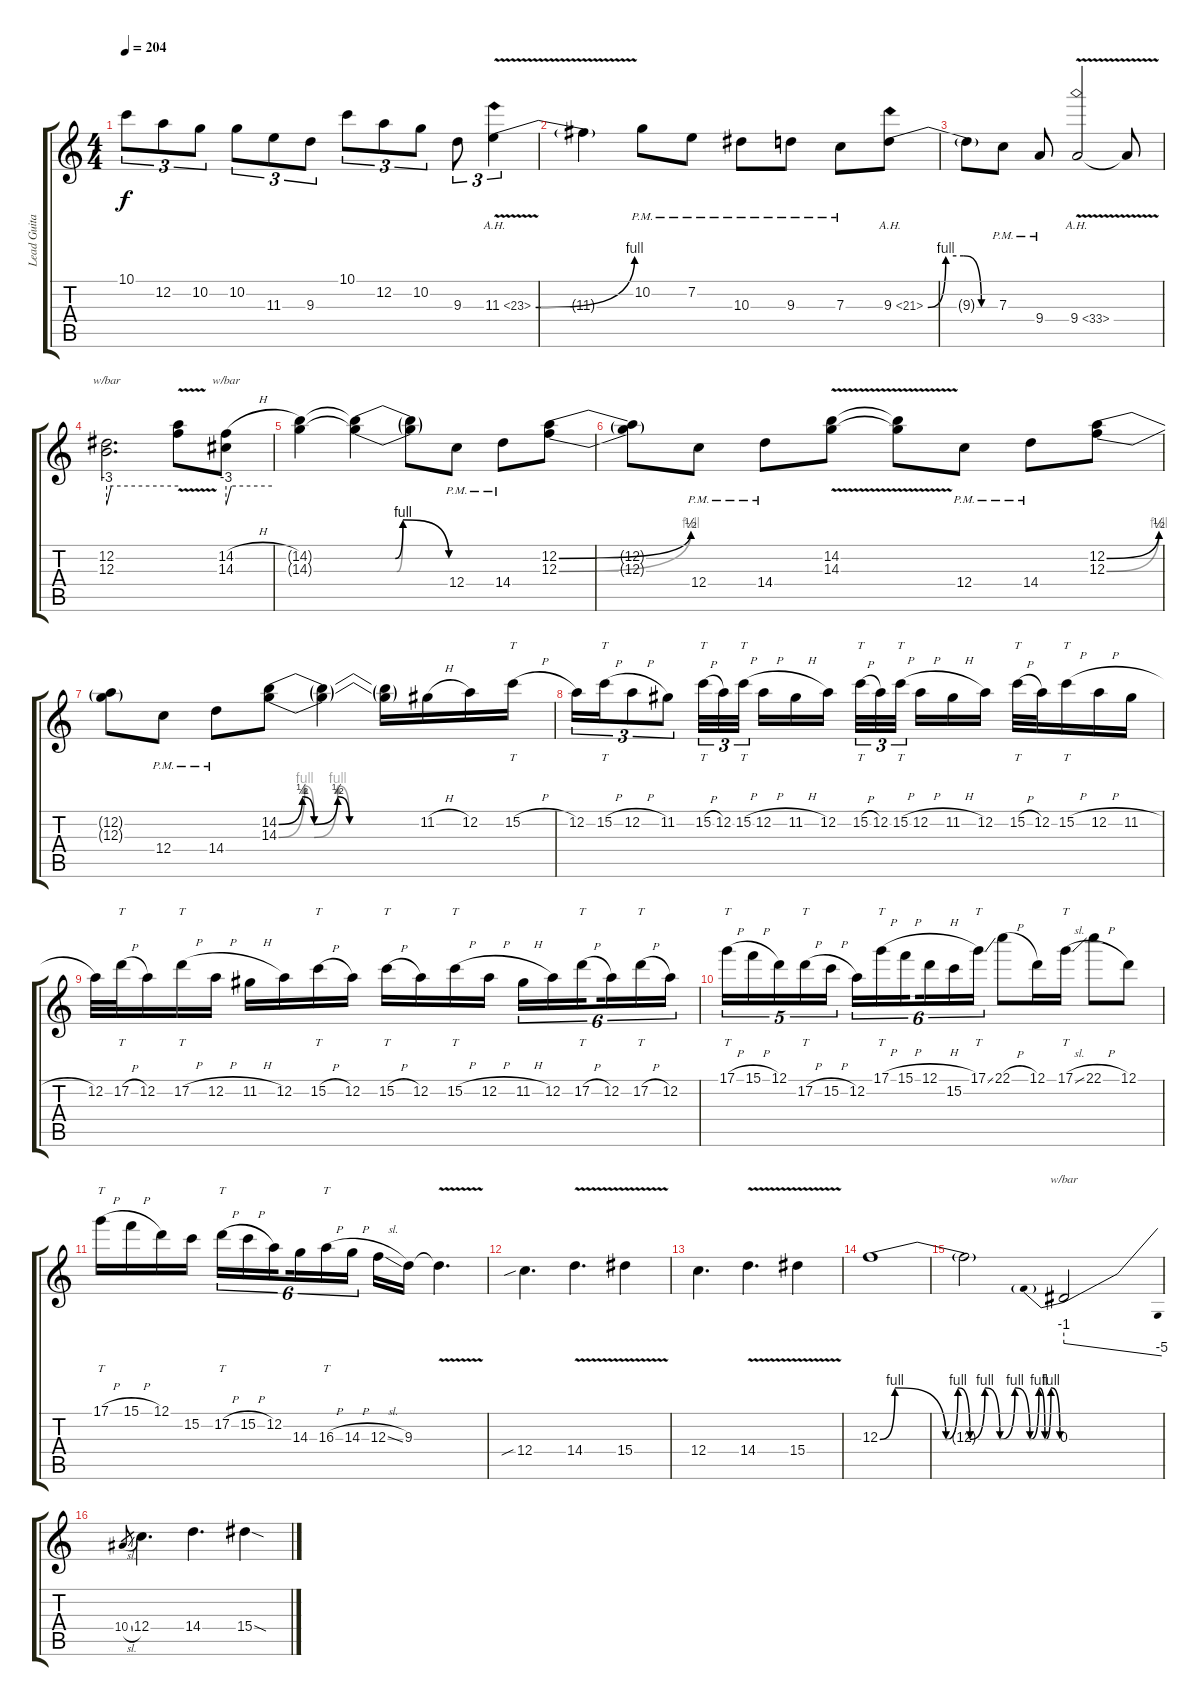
\track ("Lead Guitar I" "Lead Guita") {instrument distortionguitar}
\staff {score tabs}
\tuning (D4 A3 F3 C3 G2 D2) {hide}
\ts (4 4)
\tempo 204
\clef g2
\ks c
10.1.8{tu (3 2) dy f} 12.2.8{tu (3 2)} 10.2.8{tu (3 2)} 10.2.8{tu (3 2)} 11.3.8{tu (3 2)} 9.3.8{tu (3 2)} 10.1.8{tu (3 2)} 12.2.8{tu (3 2)} 10.2.8{tu (3 2)} 9.3.8{tu (3 2)} 11.3{be (bend 0 0 60 4) ah 12 v}.4{tu (3 2)} |
11.3{t}.4 10.2{pm}.8 7.2{pm}.8 10.3{pm}.8 9.3{pm}.8 7.3{pm}.8 9.3{be (custom 0 0 15 4 30 4 45 0 60 0) ah 12}.8 |
9.3{t}.8 7.3{pm}.8 9.4{pm}.8 9.4{ah 24 v}.2 9.4{t}.8 |
(12.2 12.3).2{d tbe (custom default 0 -12 4 0 60 0)} (12.2{v t} 12.3{v t}).8 (14.2{h} 14.3).8{tbe (custom default 0 -12 7 0 60 0)} |
(14.2{t} 14.3{t}).4 (14.2{be (custom 0 0 25 0 30 4 60 0) t} 14.3{be (custom 0 0 26 0 30 4 60 0) t}).4 (14.2{t} 14.3{t}).8 12.4{pm}.8 14.4{pm}.8 (12.2{be (bend 0 0 60 2)} 12.3{be (bend 0 0 60 4)}).8 |
(12.2{t} 12.3{t}).8 12.4{pm}.8 14.4{pm}.8 (14.2{v} 14.3{v}).8 (14.2{t} 14.3{t}).8 12.4{pm}.8 14.4{pm}.8 (12.2{be (bend 0 0 60 2)} 12.3{be (bend 0 0 60 4)}).8 |
(12.2{t} 12.3{t}).8 12.4{pm}.8 14.4{pm}.8 (14.2{be (custom 0 0 10 2 15 0 25 2 30 0 60 0)} 14.3{be (custom 0 0 11 4 15 0 25 4 30 0 60 0)}).8 (14.2{t} 14.3{t}).4 (14.2{t} 14.3{t}).16 11.2{h}.16 12.2.16 15.2{h}.16{tt} |
12.2.16{tu (3 2)} 15.2{h}.16{tt tu (3 2)} 12.2{h}.8{tu (3 2)} 11.2.8{tu (3 2)} 15.2{h}.32{tt tu (3 2)} 12.2.32{tu (3 2)} 15.2{h}.32{tt tu (3 2) beam splitsecondary} 12.2{h}.16 11.2{h}.16 12.2.16 15.2{h}.32{tt tu (3 2)} 12.2.32{tu (3 2)} 15.2{h}.32{tt tu (3 2) beam splitsecondary} 12.2{h}.16 11.2{h}.16 12.2.16 15.2{h}.32{tt} 12.2.32 15.2{h}.16{tt} 12.2{h}.16 11.2{h}.16 |
12.2.32 17.2{h}.32{tt} 12.2.16 17.2{h}.16{tt} 12.2{h}.16 11.2{h}.16 12.2.16 15.2{h}.16{tt} 12.2.16 15.2{h}.16{tt} 12.2.16 15.2{h}.16{tt} 12.2{h}.16 11.2{h}.16{tu (6 4)} 12.2.16{tu (6 4)} 17.2{h}.16{tt tu (6 4) beam splitsecondary} 12.2.16{tu (6 4)} 17.2{h}.16{tt tu (6 4)} 12.2.16{tu (6 4)} |
17.1{h}.16{tt tu (5 4)} 15.1{h}.16{tu (5 4)} 12.1.16{tu (5 4)} 17.2{h}.16{tt tu (5 4)} 15.2{h}.16{tu (5 4)} 12.2.16{tu (6 4)} 17.1{h}.16{tt tu (6 4)} 15.1{h}.16{tu (6 4) beam splitsecondary} 12.1{h}.16{tu (6 4)} 15.2.16{tu (6 4)} 17.1{ss}.16{tt tu (6 4)} 22.1{h}.8 12.1.16 17.1{sl}.16{tt} 22.1{h}.8 12.1.8 |
17.1{h}.16{tt} 15.1{h}.16 12.1.16 15.2.16 17.2{h}.16{tt tu (6 4)} 15.2{h}.16{tu (6 4)} 12.2.16{tu (6 4) beam splitsecondary} 14.3.16{tu (6 4)} 16.3{h}.16{tt tu (6 4)} 14.3{h}.16{tu (6 4)} 12.3{sl}.16 9.3.16 9.3{v t}.4{d} |
12.4{sib}.4{d volume 16} 14.4{v}.4{d} 15.4{v}.4 |
12.4.4{d} 14.4{v}.4{d} 15.4{v}.4 |
12.3{be (custom 0 0 5 4 22 0 26 4 30 0 35 4 40 0 45 4 50 0 53 4 55 0 57 4 60 0)}.1 |
12.3{t}.2 0.3.2{tbe (predivedive default 0 -4 60 -20)} |
10.4{sl}.8{gr} 12.4.4{d} 14.4.4{d} 15.4{sod}.4
